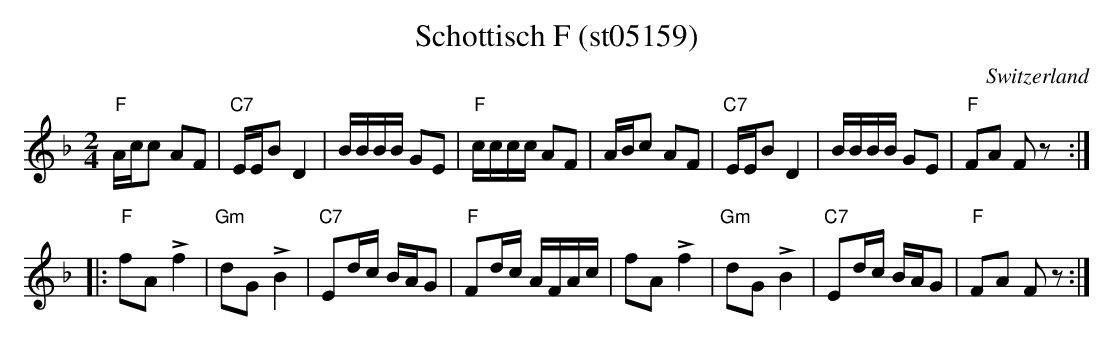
X:1
T:Schottisch F (st05159)
M:2/4
L:1/16
O:Switzerland
K:F major
"F"Acc2 A2F2 | "C7"EEB2 D4 | BBBB G2E2 | "F"cccc A2F2 | ABc2 A2F2 | "C7"EEB2D4 | BBBB G2E2 | "F"F2A2 F2z2 :|
|: "F"f2A2 !>!f4 | "Gm"d2G2 !>!B4 | "C7"E2dc BAG2 | "F"F2dc AFAc | f2A2 !>!f4 | "Gm"d2G2 !>!B4 | "C7"E2dc BAG2 | "F"F2A2 F2z2 :|
